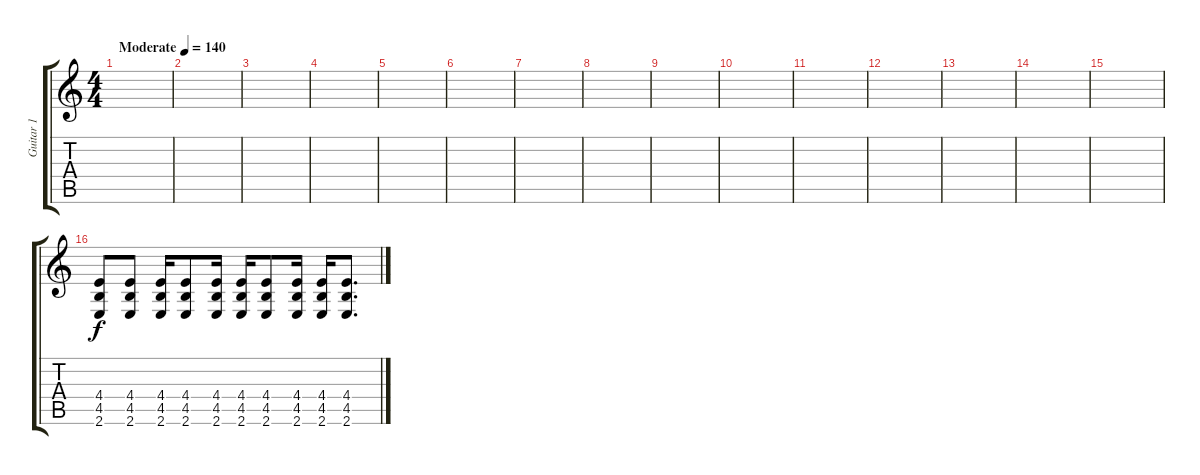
\track ("Guitar 1" "Guitar 1") {instrument distortionguitar}
\staff {score tabs}
\tuning (D4 A3 F3 C3 G2 D2) {hide}
\ts (4 4)
\tempo (140 "Moderate")
\clef g2
\ks c
|
|
|
|
|
|
|
|
|
|
|
|
|
|
|
(4.4 4.5 2.6).8 (4.4 4.5 2.6).8 (4.4 4.5 2.6).16 (4.4 4.5 2.6).8 (4.4 4.5 2.6).16 (4.4 4.5 2.6).16 (4.4 4.5 2.6).8 (4.4 4.5 2.6).16 (4.4 4.5 2.6).16 (4.4 4.5 2.6).8{d}
